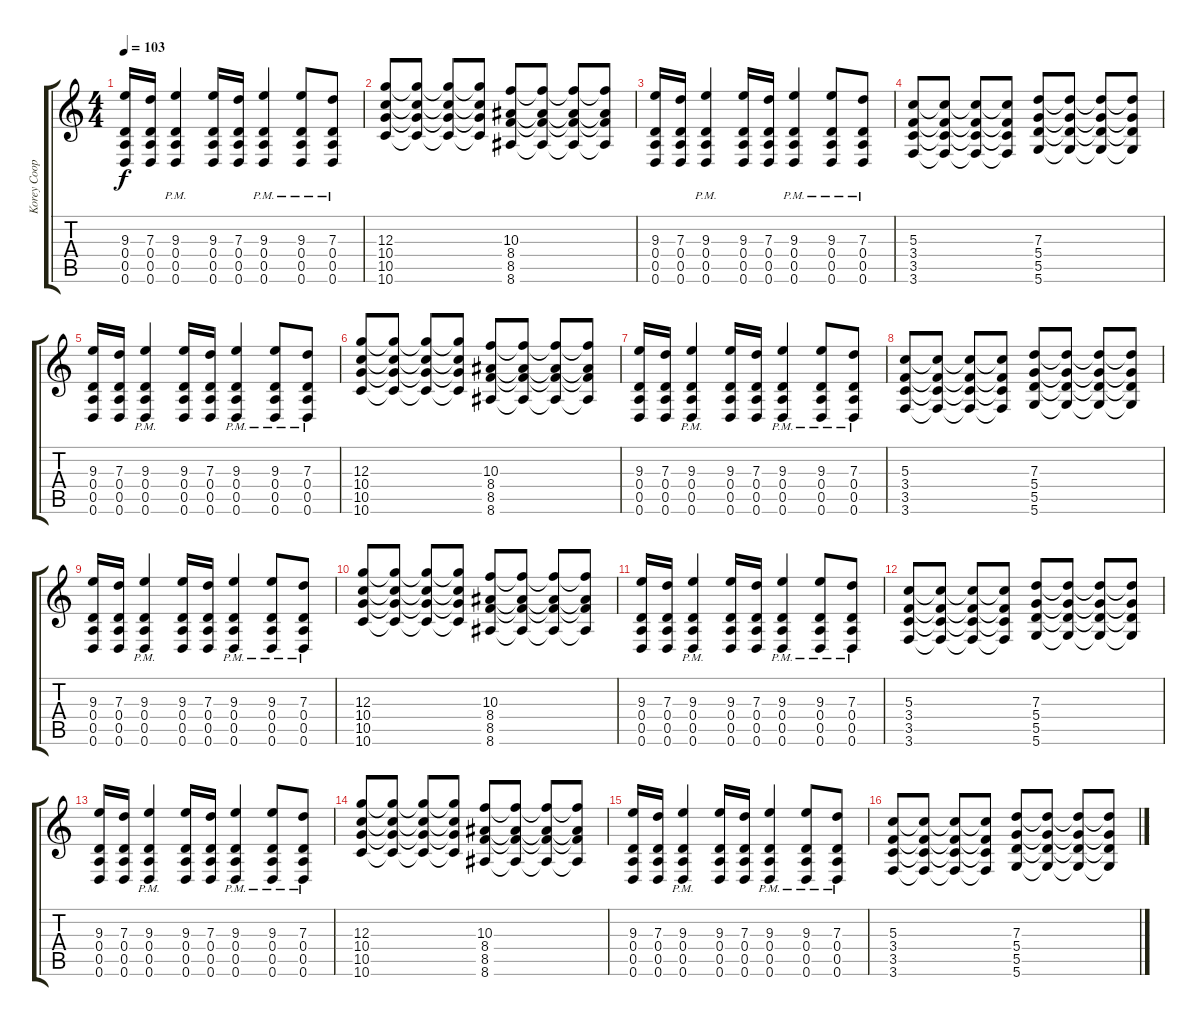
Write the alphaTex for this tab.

\track ("Korey Cooper - Guitar" "Korey Coop") {instrument distortionguitar}
\staff {score tabs}
\tuning (E4 B3 G3 D3 A2 D2) {hide}
\ts (4 4)
\tempo 103
\clef g2
\ks c
(9.3 0.4 0.5 0.6).16{dy f} (7.3 0.4 0.5 0.6).16 (9.3{pm} 0.4{pm} 0.5{pm} 0.6{pm}).4 (9.3 0.4 0.5 0.6).16 (7.3 0.4 0.5 0.6).16 (9.3{pm} 0.4{pm} 0.5{pm} 0.6{pm}).4 (9.3{pm} 0.4{pm} 0.5{pm} 0.6{pm}).8 (7.3{pm} 0.4{pm} 0.5{pm} 0.6{pm}).8 |
(12.3 10.4 10.5 10.6).8 (12.3{t} 10.4{t} 10.5{t} 10.6{t}).8 (12.3{t} 10.4{t} 10.5{t} 10.6{t}).8 (12.3{t} 10.4{t} 10.5{t} 10.6{t}).8 (10.3 8.4 8.5 8.6).8 (10.3{t} 8.4{t} 8.5{t} 8.6{t}).8 (10.3{t} 8.4{t} 8.5{t} 8.6{t}).8 (10.3{t} 8.4{t} 8.5{t} 8.6{t}).8 |
(9.3 0.4 0.5 0.6).16 (7.3 0.4 0.5 0.6).16 (9.3{pm} 0.4{pm} 0.5{pm} 0.6{pm}).4 (9.3 0.4 0.5 0.6).16 (7.3 0.4 0.5 0.6).16 (9.3{pm} 0.4{pm} 0.5{pm} 0.6{pm}).4 (9.3{pm} 0.4{pm} 0.5{pm} 0.6{pm}).8 (7.3{pm} 0.4{pm} 0.5{pm} 0.6{pm}).8 |
(5.3 3.4 3.5 3.6).8 (5.3{t} 3.4{t} 3.5{t} 3.6{t}).8 (5.3{t} 3.4{t} 3.5{t} 3.6{t}).8 (5.3{t} 3.4{t} 3.5{t} 3.6{t}).8 (7.3 5.4 5.5 5.6).8 (7.3{t} 5.4{t} 5.5{t} 5.6{t}).8 (7.3{t} 5.4{t} 5.5{t} 5.6{t}).8 (7.3{t} 5.4{t} 5.5{t} 5.6{t}).8 |
(9.3 0.4 0.5 0.6).16 (7.3 0.4 0.5 0.6).16 (9.3{pm} 0.4{pm} 0.5{pm} 0.6{pm}).4 (9.3 0.4 0.5 0.6).16 (7.3 0.4 0.5 0.6).16 (9.3{pm} 0.4{pm} 0.5{pm} 0.6{pm}).4 (9.3{pm} 0.4{pm} 0.5{pm} 0.6{pm}).8 (7.3{pm} 0.4{pm} 0.5{pm} 0.6{pm}).8 |
(12.3 10.4 10.5 10.6).8 (12.3{t} 10.4{t} 10.5{t} 10.6{t}).8 (12.3{t} 10.4{t} 10.5{t} 10.6{t}).8 (12.3{t} 10.4{t} 10.5{t} 10.6{t}).8 (10.3 8.4 8.5 8.6).8 (10.3{t} 8.4{t} 8.5{t} 8.6{t}).8 (10.3{t} 8.4{t} 8.5{t} 8.6{t}).8 (10.3{t} 8.4{t} 8.5{t} 8.6{t}).8 |
(9.3 0.4 0.5 0.6).16 (7.3 0.4 0.5 0.6).16 (9.3{pm} 0.4{pm} 0.5{pm} 0.6{pm}).4 (9.3 0.4 0.5 0.6).16 (7.3 0.4 0.5 0.6).16 (9.3{pm} 0.4{pm} 0.5{pm} 0.6{pm}).4 (9.3{pm} 0.4{pm} 0.5{pm} 0.6{pm}).8 (7.3{pm} 0.4{pm} 0.5{pm} 0.6{pm}).8 |
(5.3 3.4 3.5 3.6).8 (5.3{t} 3.4{t} 3.5{t} 3.6{t}).8 (5.3{t} 3.4{t} 3.5{t} 3.6{t}).8 (5.3{t} 3.4{t} 3.5{t} 3.6{t}).8 (7.3 5.4 5.5 5.6).8 (7.3{t} 5.4{t} 5.5{t} 5.6{t}).8 (7.3{t} 5.4{t} 5.5{t} 5.6{t}).8 (7.3{t} 5.4{t} 5.5{t} 5.6{t}).8 |
(9.3 0.4 0.5 0.6).16 (7.3 0.4 0.5 0.6).16 (9.3{pm} 0.4{pm} 0.5{pm} 0.6{pm}).4 (9.3 0.4 0.5 0.6).16 (7.3 0.4 0.5 0.6).16 (9.3{pm} 0.4{pm} 0.5{pm} 0.6{pm}).4 (9.3{pm} 0.4{pm} 0.5{pm} 0.6{pm}).8 (7.3{pm} 0.4{pm} 0.5{pm} 0.6{pm}).8 |
(12.3 10.4 10.5 10.6).8 (12.3{t} 10.4{t} 10.5{t} 10.6{t}).8 (12.3{t} 10.4{t} 10.5{t} 10.6{t}).8 (12.3{t} 10.4{t} 10.5{t} 10.6{t}).8 (10.3 8.4 8.5 8.6).8 (10.3{t} 8.4{t} 8.5{t} 8.6{t}).8 (10.3{t} 8.4{t} 8.5{t} 8.6{t}).8 (10.3{t} 8.4{t} 8.5{t} 8.6{t}).8 |
(9.3 0.4 0.5 0.6).16 (7.3 0.4 0.5 0.6).16 (9.3{pm} 0.4{pm} 0.5{pm} 0.6{pm}).4 (9.3 0.4 0.5 0.6).16 (7.3 0.4 0.5 0.6).16 (9.3{pm} 0.4{pm} 0.5{pm} 0.6{pm}).4 (9.3{pm} 0.4{pm} 0.5{pm} 0.6{pm}).8 (7.3{pm} 0.4{pm} 0.5{pm} 0.6{pm}).8 |
(5.3 3.4 3.5 3.6).8 (5.3{t} 3.4{t} 3.5{t} 3.6{t}).8 (5.3{t} 3.4{t} 3.5{t} 3.6{t}).8 (5.3{t} 3.4{t} 3.5{t} 3.6{t}).8 (7.3 5.4 5.5 5.6).8 (7.3{t} 5.4{t} 5.5{t} 5.6{t}).8 (7.3{t} 5.4{t} 5.5{t} 5.6{t}).8 (7.3{t} 5.4{t} 5.5{t} 5.6{t}).8 |
(9.3 0.4 0.5 0.6).16 (7.3 0.4 0.5 0.6).16 (9.3{pm} 0.4{pm} 0.5{pm} 0.6{pm}).4 (9.3 0.4 0.5 0.6).16 (7.3 0.4 0.5 0.6).16 (9.3{pm} 0.4{pm} 0.5{pm} 0.6{pm}).4 (9.3{pm} 0.4{pm} 0.5{pm} 0.6{pm}).8 (7.3{pm} 0.4{pm} 0.5{pm} 0.6{pm}).8 |
(12.3 10.4 10.5 10.6).8 (12.3{t} 10.4{t} 10.5{t} 10.6{t}).8 (12.3{t} 10.4{t} 10.5{t} 10.6{t}).8 (12.3{t} 10.4{t} 10.5{t} 10.6{t}).8 (10.3 8.4 8.5 8.6).8 (10.3{t} 8.4{t} 8.5{t} 8.6{t}).8 (10.3{t} 8.4{t} 8.5{t} 8.6{t}).8 (10.3{t} 8.4{t} 8.5{t} 8.6{t}).8 |
(9.3 0.4 0.5 0.6).16 (7.3 0.4 0.5 0.6).16 (9.3{pm} 0.4{pm} 0.5{pm} 0.6{pm}).4 (9.3 0.4 0.5 0.6).16 (7.3 0.4 0.5 0.6).16 (9.3{pm} 0.4{pm} 0.5{pm} 0.6{pm}).4 (9.3{pm} 0.4{pm} 0.5{pm} 0.6{pm}).8 (7.3{pm} 0.4{pm} 0.5{pm} 0.6{pm}).8 |
(5.3 3.4 3.5 3.6).8 (5.3{t} 3.4{t} 3.5{t} 3.6{t}).8 (5.3{t} 3.4{t} 3.5{t} 3.6{t}).8 (5.3{t} 3.4{t} 3.5{t} 3.6{t}).8 (7.3 5.4 5.5 5.6).8 (7.3{t} 5.4{t} 5.5{t} 5.6{t}).8 (7.3{t} 5.4{t} 5.5{t} 5.6{t}).8 (7.3{t} 5.4{t} 5.5{t} 5.6{t}).8
